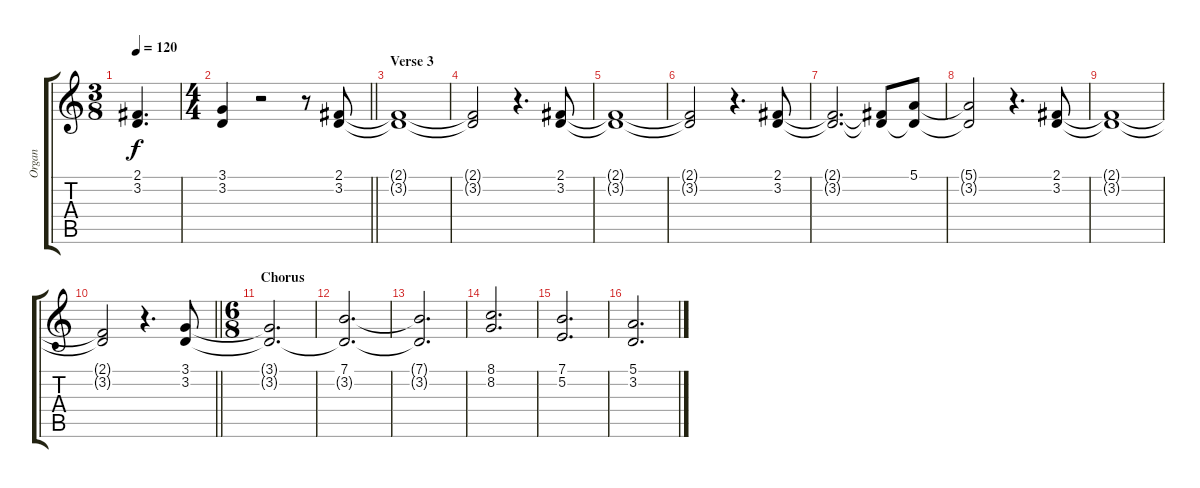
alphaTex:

\track ("Organ" "Organ") {instrument drawbarorgan}
\staff {score tabs}
\tuning (E4 B3 G3 D3 A2 E2) {hide}
\ts (3 8)
\tempo 120
\clef g2
\ks c
(2.1 3.2).4{d dy f} |
\ts (4 4)
\barLineRight lightlight
(3.1 3.2).4 r.2 r.8 (2.1 3.2).8 |
\section ("" "Verse 3")
(2.1{t} 3.2{t}).1 |
(2.1{t} 3.2{t}).2 r.4{d} (2.1 3.2).8 |
(2.1{t} 3.2{t}).1 |
(2.1{t} 3.2{t}).2 r.4{d} (2.1 3.2).8 |
(2.1{t} 3.2{t}).2{d} (2.1{t} 3.2{t}).8 (5.1 3.2{t}).8 |
(5.1{t} 3.2{t}).2 r.4{d} (2.1 3.2).8 |
(2.1{t} 3.2{t}).1 |
\barLineRight lightlight
(2.1{t} 3.2{t}).2 r.4{d} (3.1 3.2).8 |
\ts (6 8)
\section ("" "Chorus")
(3.1{t} 3.2{t}).2{d} |
(7.1 3.2{t}).2{d} |
(7.1{t} 3.2{t}).2{d} |
(8.1 8.2).2{d} |
(7.1 5.2).2{d} |
(5.1 3.2).2{d}
